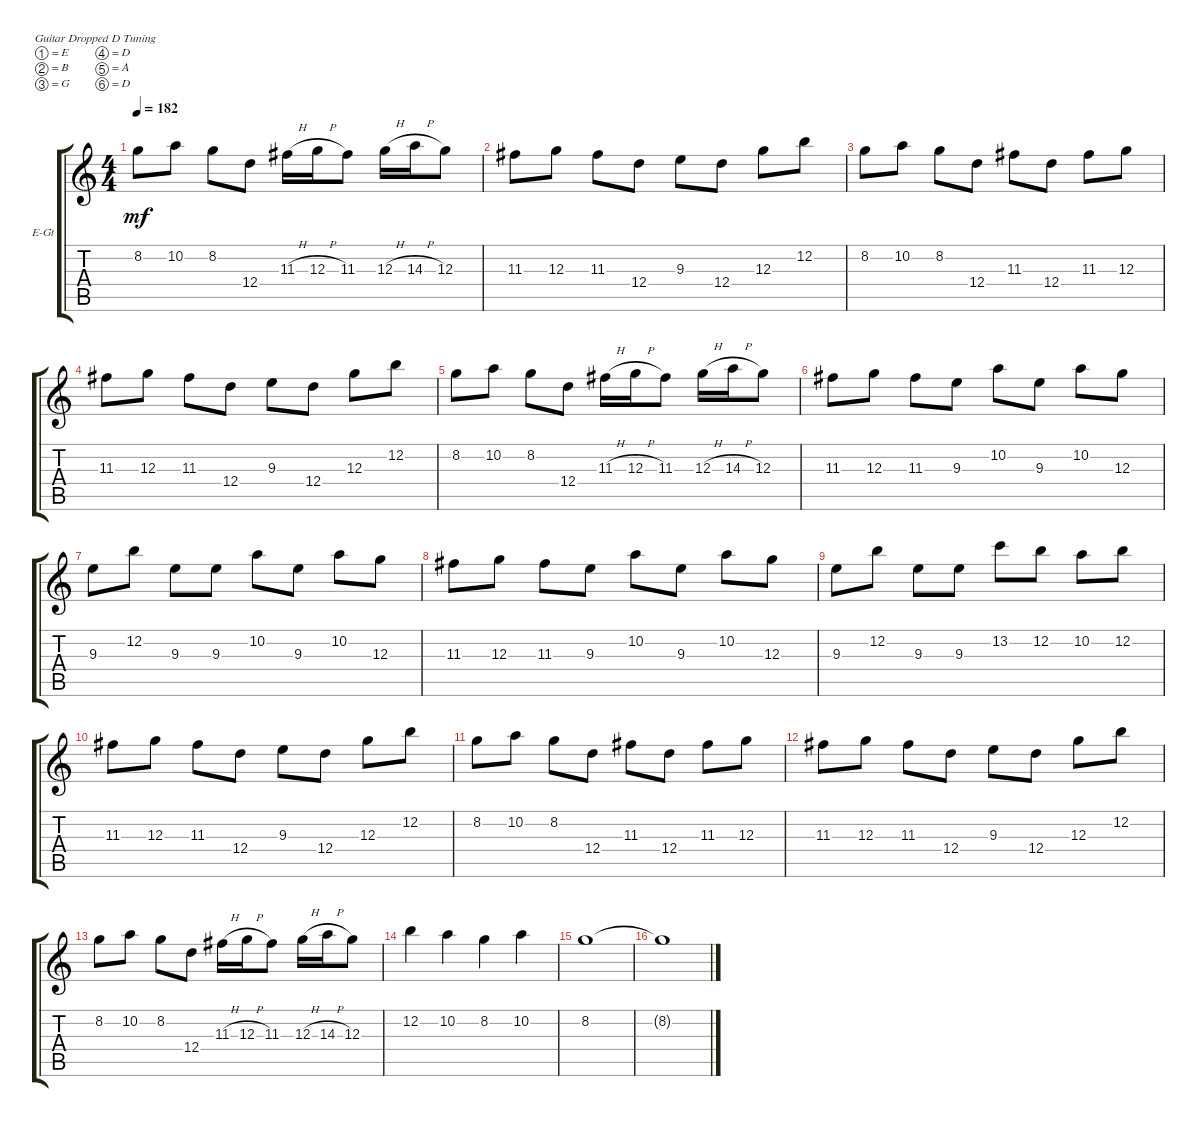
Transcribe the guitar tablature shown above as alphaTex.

\defaultSystemsLayout 4
\bracketExtendMode groupsimilarinstruments
\firstSystemTrackNameOrientation horizontal
\otherSystemsTrackNameOrientation horizontal
\track ("Electric Guitar" "E-Gt") {instrument distortionguitar}
\staff {score tabs}
\tuning (E4 B3 G3 D3 A2 D2)
\ts (4 4)
\tempo 182
\clef g2
\ks c
8.2.8{dy mf} 10.2.8 8.2.8 12.4.8 11.3{h}.16 12.3{h}.16 11.3.8 12.3{h}.16 14.3{h}.16 12.3.8 |
11.3.8 12.3.8 11.3.8 12.4.8 9.3.8 12.4.8 12.3.8 12.2.8 |
8.2.8 10.2.8 8.2.8 12.4.8 11.3.8 12.4.8 11.3.8 12.3.8 |
11.3.8 12.3.8 11.3.8 12.4.8 9.3.8 12.4.8 12.3.8 12.2.8 |
8.2.8 10.2.8 8.2.8 12.4.8 11.3{h}.16 12.3{h}.16 11.3.8 12.3{h}.16 14.3{h}.16 12.3.8 |
11.3.8 12.3.8 11.3.8 9.3.8 10.2.8 9.3.8 10.2.8 12.3.8 |
9.3.8 12.2.8 9.3.8 9.3.8 10.2.8 9.3.8 10.2.8 12.3.8 |
11.3.8 12.3.8 11.3.8 9.3.8 10.2.8 9.3.8 10.2.8 12.3.8 |
9.3.8 12.2.8 9.3.8 9.3.8 13.2.8 12.2.8 10.2.8 12.2.8 |
11.3.8 12.3.8 11.3.8 12.4.8 9.3.8 12.4.8 12.3.8 12.2.8 |
8.2.8 10.2.8 8.2.8 12.4.8 11.3.8 12.4.8 11.3.8 12.3.8 |
11.3.8 12.3.8 11.3.8 12.4.8 9.3.8 12.4.8 12.3.8 12.2.8 |
8.2.8 10.2.8 8.2.8 12.4.8 11.3{h}.16 12.3{h}.16 11.3.8 12.3{h}.16 14.3{h}.16 12.3.8 |
12.2.4 10.2.4 8.2.4 10.2.4 |
8.2.1 |
8.2{t}.1
